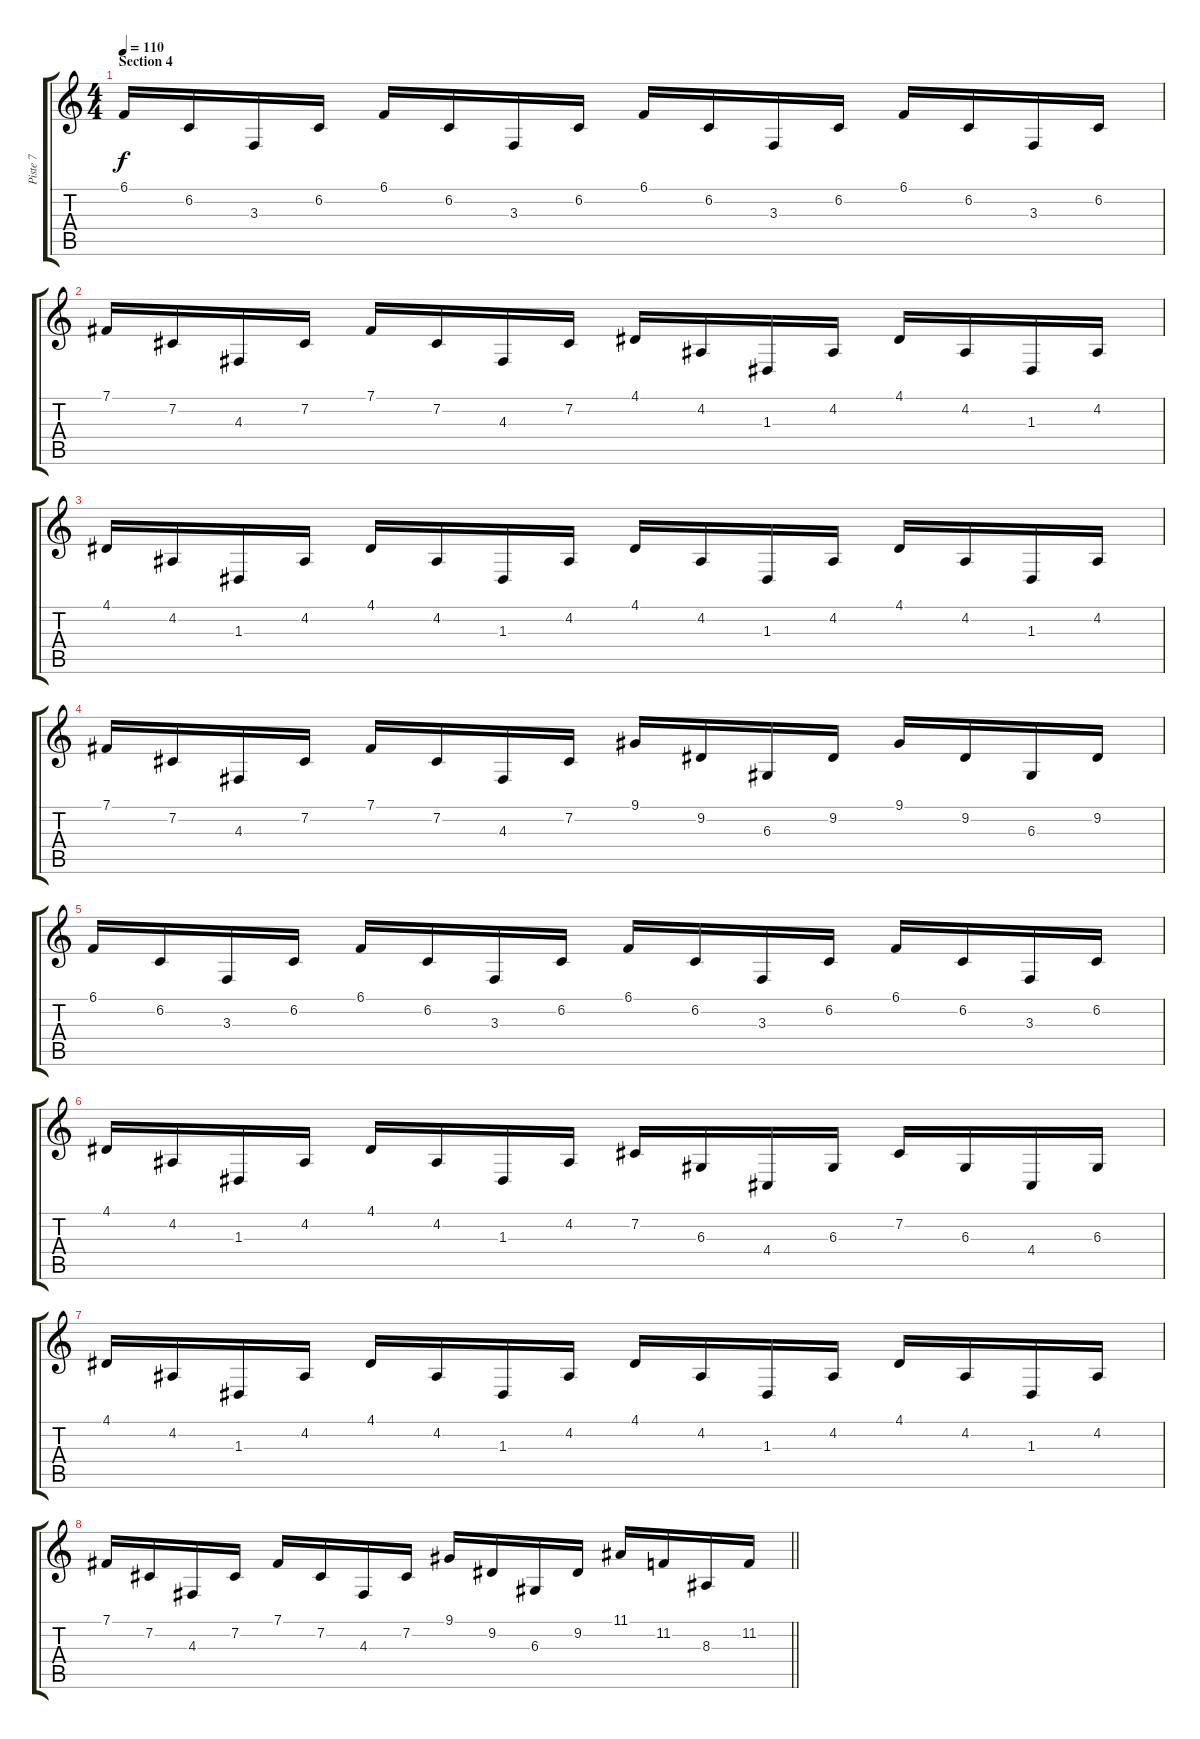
\track ("Piste 7" "Piste 7") {instrument lead2sawtooth}
\staff {score tabs}
\tuning (B3 Gb3 D3 A2 E2 B1) {hide}
\ts (4 4)
\section ("" "Section 4")
\tempo 110
\clef g2
\ks c
6.1.16{dy f} 6.2.16 3.3.16 6.2.16 6.1.16 6.2.16 3.3.16 6.2.16 6.1.16 6.2.16 3.3.16 6.2.16 6.1.16 6.2.16 3.3.16 6.2.16 |
7.1.16 7.2.16 4.3.16 7.2.16 7.1.16 7.2.16 4.3.16 7.2.16 4.1.16 4.2.16 1.3.16 4.2.16 4.1.16 4.2.16 1.3.16 4.2.16 |
4.1.16 4.2.16 1.3.16 4.2.16 4.1.16 4.2.16 1.3.16 4.2.16 4.1.16 4.2.16 1.3.16 4.2.16 4.1.16 4.2.16 1.3.16 4.2.16 |
7.1.16 7.2.16 4.3.16 7.2.16 7.1.16 7.2.16 4.3.16 7.2.16 9.1.16 9.2.16 6.3.16 9.2.16 9.1.16 9.2.16 6.3.16 9.2.16 |
6.1.16 6.2.16 3.3.16 6.2.16 6.1.16 6.2.16 3.3.16 6.2.16 6.1.16 6.2.16 3.3.16 6.2.16 6.1.16 6.2.16 3.3.16 6.2.16 |
4.1.16 4.2.16 1.3.16 4.2.16 4.1.16 4.2.16 1.3.16 4.2.16 7.2.16 6.3.16 4.4.16 6.3.16 7.2.16 6.3.16 4.4.16 6.3.16 |
4.1.16 4.2.16 1.3.16 4.2.16 4.1.16 4.2.16 1.3.16 4.2.16 4.1.16 4.2.16 1.3.16 4.2.16 4.1.16 4.2.16 1.3.16 4.2.16 |
\barLineRight lightlight
7.1.16 7.2.16 4.3.16 7.2.16 7.1.16 7.2.16 4.3.16 7.2.16 9.1.16 9.2.16 6.3.16 9.2.16 11.1.16 11.2.16 8.3.16 11.2.16
